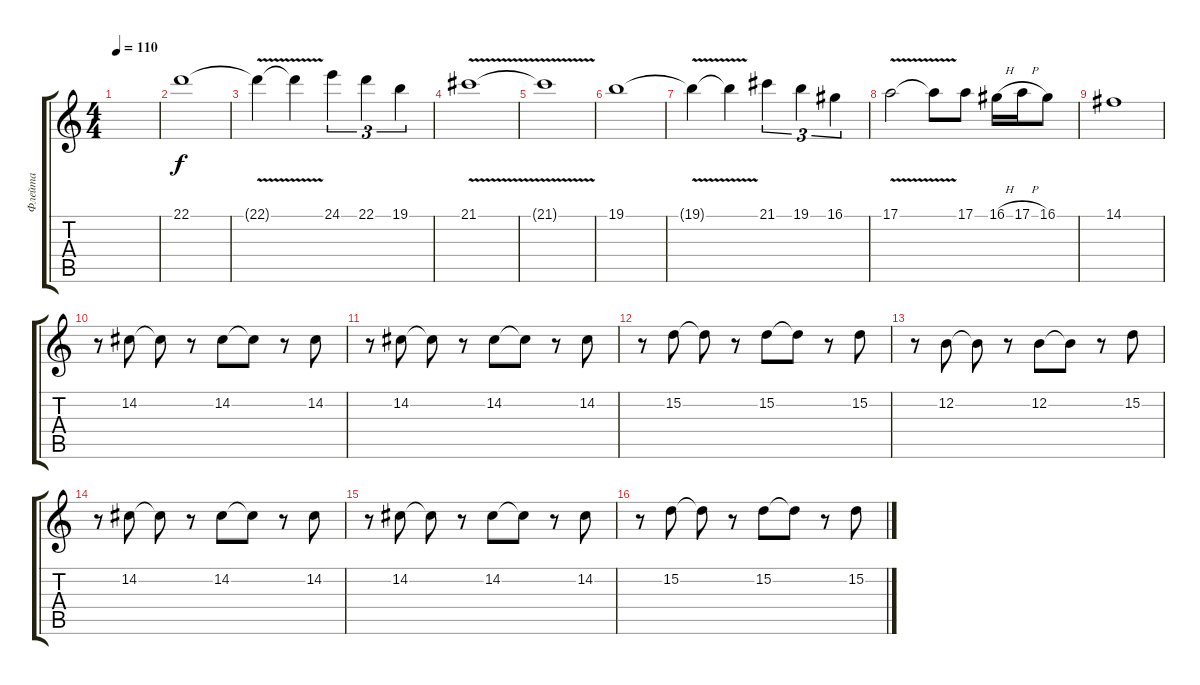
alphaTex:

\track ("Флейта" "Флейта") {instrument panflute}
\staff {score tabs}
\tuning (E4 B3 G3 D3 A2 E2) {hide}
\ts (4 4)
\tempo 110
\clef g2
\ks c
|
22.1.1 |
22.1{v t}.4 22.1{t}.4 24.1.4{tu (3 2)} 22.1.4{tu (3 2)} 19.1.4{tu (3 2)} |
21.1{v}.1 |
21.1{t}.1 |
19.1.1 |
19.1{v t}.4 19.1{t}.4 21.1.4{tu (3 2)} 19.1.4{tu (3 2)} 16.1.4{tu (3 2)} |
17.1{v}.2 17.1{t}.8 17.1.8 16.1{h}.16 17.1{h}.16 16.1.8 |
14.1.1 |
r.8{volume 13} 14.2.8 14.2{t}.8 r.8 14.2.8 14.2{t}.8 r.8 14.2.8 |
r.8 14.2.8 14.2{t}.8 r.8 14.2.8 14.2{t}.8 r.8 14.2.8 |
r.8 15.2.8 15.2{t}.8 r.8 15.2.8 15.2{t}.8 r.8 15.2.8 |
r.8 12.2.8 12.2{t}.8 r.8 12.2.8 12.2{t}.8 r.8 15.2.8 |
r.8 14.2.8 14.2{t}.8 r.8 14.2.8 14.2{t}.8 r.8 14.2.8 |
r.8 14.2.8 14.2{t}.8 r.8 14.2.8 14.2{t}.8 r.8 14.2.8 |
r.8 15.2.8 15.2{t}.8 r.8 15.2.8 15.2{t}.8 r.8 15.2.8
